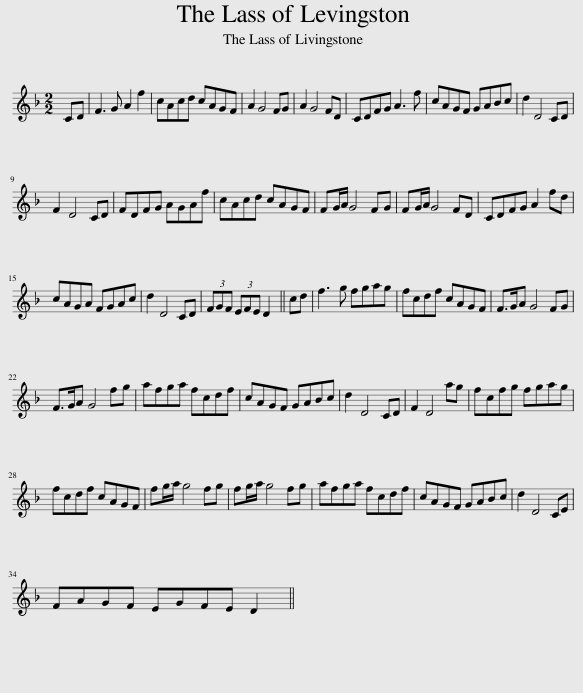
X:1
L:1/8
M:2/2
I:linebreak $
K:F
V:1 treble
V:1
 CD | F3 G A2 f2 | cAcd cAGF | A2 G4 FG | A2 G4 FD | %5
 CDFG A3 f | cAGF GABc | d2 D4 CD |$ F2 D4 CD | FDFG AGAf | %10
 cAcd cAGF | FG/A/ G4 FG | FG/A/ G4 FD | CDFG A2 fd |$ cAGA FGAc | %15
 d2 D4 CD | (3FGF (3EFE D2 || cd | f3 g fgag | fcdf cAGF | %20
 F>GA G4 FG |$ F>GA G4 fg | afga fcdf | cAGF GABc | d2 D4 CD | %25
 F2 D4 ag | fcfg fgag |$ fcdf cAGF | fg/a/ g4 fg | fg/a/ g4 fg | %30
 afga fcdf | cAGF GABc | d2 D4 CE |$ FAGF EGFE D2 || %34
